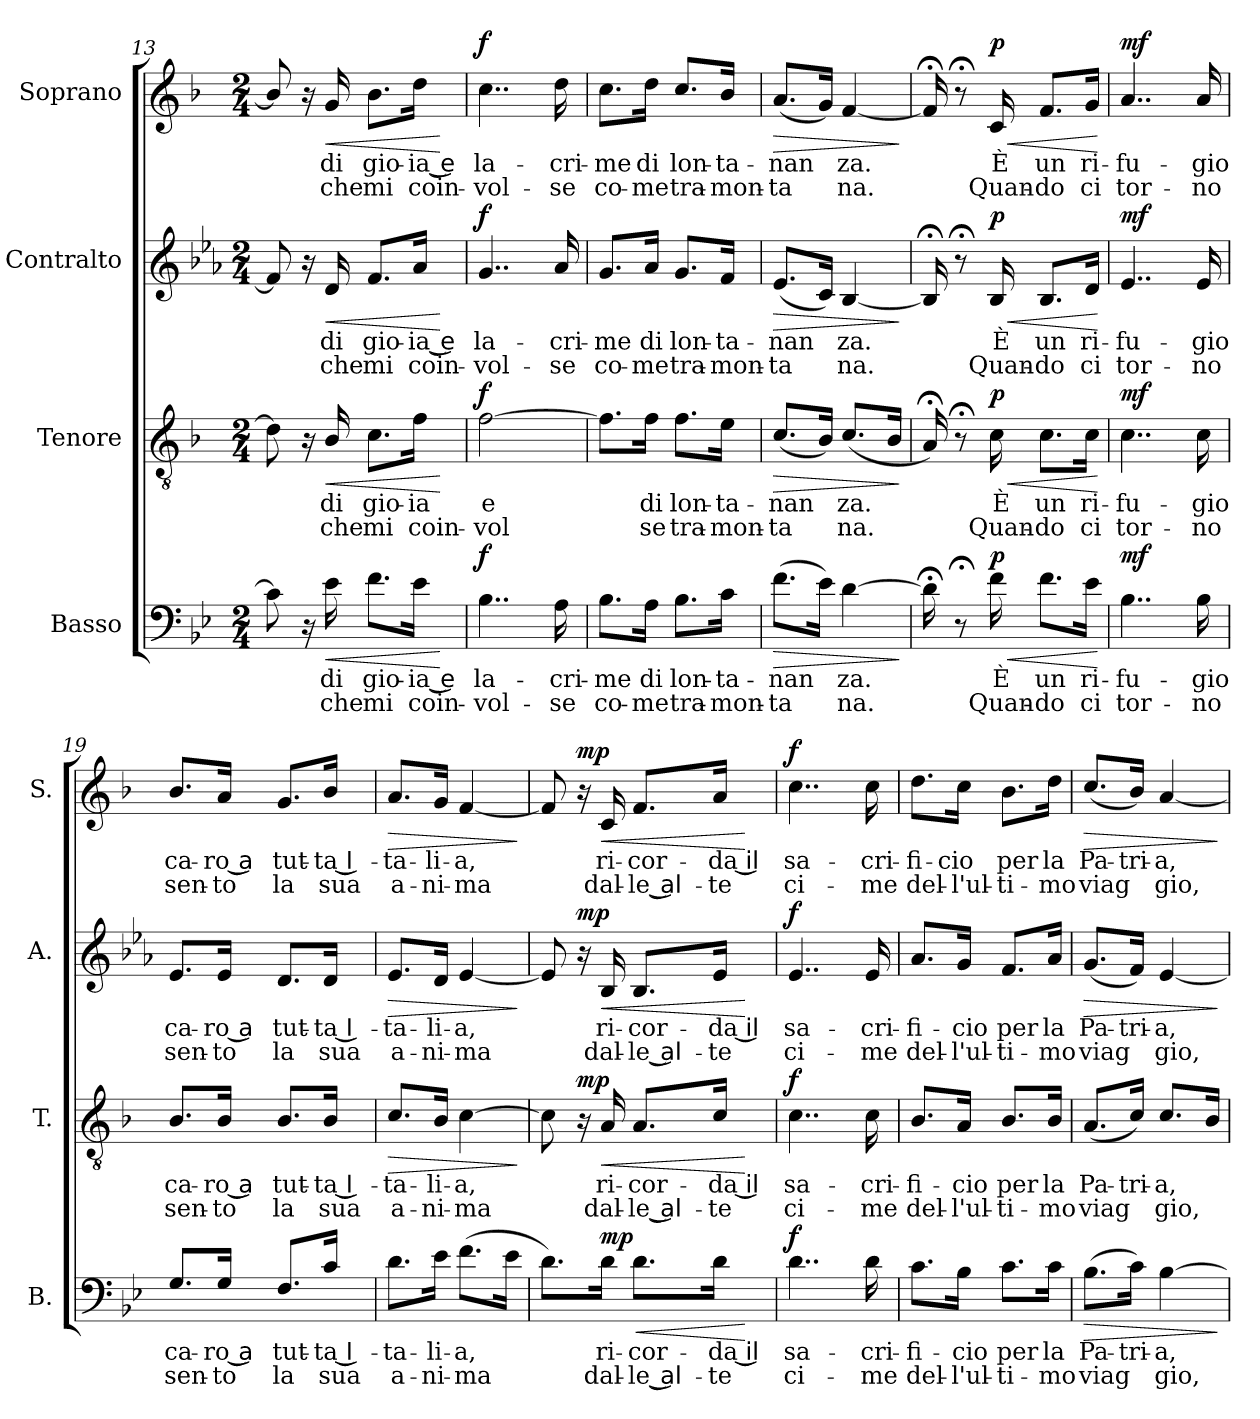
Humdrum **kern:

**kern	**text	**text	**dynam	**kern	**text	**text	**dynam	**kern	**text	**text	**dynam	**kern	**text	**text	**dynam
*part4	*part4	*part4	*part4	*part3	*part3	*part3	*part3	*part2	*part2	*part2	*part2	*part1	*part1	*part1	*part1
*staff4	*staff4	*staff4	*staff4	*staff3	*staff3	*staff3	*staff3	*staff2	*staff2	*staff2	*staff2	*staff1	*staff1	*staff1	*staff1
*I"Basso	*	*	*	*I"Tenore	*	*	*	*I"Contralto	*	*	*	*I"Soprano	*	*	*
*I'B.	*	*	*	*I'T.	*	*	*	*I'A.	*	*	*	*I'S.	*	*	*
*clefF4	*	*	*	*clefGv2	*	*	*	*clefG2	*	*	*	*clefG2	*	*	*
*ITrd4c7	*	*	*	*ITrd1c2	*	*	*	*	*	*	*	*ITrd1c2	*	*	*
*k[b-e-a-]	*	*	*	*k[b-e-a-]	*	*	*	*k[b-e-a-]	*	*	*	*k[b-e-a-]	*	*	*
*M2/4	*	*	*	*M2/4	*	*	*	*M2/4	*	*	*	*M2/4	*	*	*
=13	=13	=13	=13	=13	=13	=13	=13	=13	=13	=13	=13	=13	=13	=13	=13
8F\]	.	.	.	8c\]	.	.	.	8f/]	.	.	.	8a-/]	.	.	.
16r	.	.	.	16r	.	.	.	16r	.	.	.	16r	.	.	.
!	!LO:LY:b	!LO:LY:b	!LO:HP:b	!	!LO:LY:b	!LO:LY:b	!LO:HP:b	!	!LO:LY:b	!LO:LY:b	!LO:HP:b	!	!LO:LY:b	!LO:LY:b	!LO:HP:b
16A-\	di	che	<	16A-/	di	che	<	16d/	di	che	<	16f/	di	che	<
!	!LO:LY:b	!LO:LY:b	!	!	!LO:LY:b	!LO:LY:b	!	!	!LO:LY:b	!LO:LY:b	!	!	!LO:LY:b	!LO:LY:b	!
8.B-\L	gio-	mi	.	8.B-\L	gio-	mi	.	8.f/L	gio-	mi	.	8.a-\L	gio-	mi	.
!	!LO:LY:b	!LO:LY:b	!	!	!LO:LY:b	!LO:LY:b	!	!	!LO:LY:b	!LO:LY:b	!	!	!LO:LY:b	!LO:LY:b	!
16A-\Jk	-ia ͜e	coin-	.	16e-\Jk	-ia	coin-	.	16a-/Jk	-ia ͜e	coin-	.	16cc\Jk	-ia ͜e	coin-	.
.	.	.	[	.	.	.	[	.	.	.	[	.	.	.	[
=14	=14	=14	=14	=14	=14	=14	=14	=14	=14	=14	=14	=14	=14	=14	=14
!	!LO:LY:b	!LO:LY:b	!LO:DY:b	!	!LO:LY:b	!LO:LY:b	!LO:DY:b	!	!LO:LY:b	!LO:LY:b	!LO:DY:b	!	!LO:LY:b	!LO:LY:b	!LO:DY:b
4..E-\	la-	-vol-	f	[2e-\	e	-vol	f	4..g/	la-	-vol-	f	4..b-\	la-	-vol-	f
!	!LO:LY:b	!LO:LY:b	!	!	!	!	!	!	!LO:LY:b	!LO:LY:b	!	!	!LO:LY:b	!LO:LY:b	!
16D\	-cri-	-se	.	.	.	.	.	16a-/	-cri-	-se	.	16cc\	-cri-	-se	.
=15	=15	=15	=15	=15	=15	=15	=15	=15	=15	=15	=15	=15	=15	=15	=15
!	!LO:LY:b	!LO:LY:b	!	!	!	!	!	!	!LO:LY:b	!LO:LY:b	!	!	!LO:LY:b	!LO:LY:b	!
8.E-\L	-me	co-	.	8.e-\L]	.	.	.	8.g/L	-me	co-	.	8.b-\L	-me	co-	.
!	!LO:LY:b	!LO:LY:b	!	!	!LO:LY:b	!LO:LY:b	!	!	!LO:LY:b	!LO:LY:b	!	!	!LO:LY:b	!LO:LY:b	!
16D\Jk	di	-me	.	16e-\Jk	di	se	.	16a-/Jk	di	-me	.	16cc\Jk	di	-me	.
!	!LO:LY:b	!LO:LY:b	!	!	!LO:LY:b	!LO:LY:b	!	!	!LO:LY:b	!LO:LY:b	!	!	!LO:LY:b	!LO:LY:b	!
8.E-\L	lon-	tra-	.	8.e-\L	lon-	tra-	.	8.g/L	lon-	tra-	.	8.b-/L	lon-	tra-	.
!	!LO:LY:b	!LO:LY:b	!	!	!LO:LY:b	!LO:LY:b	!	!	!LO:LY:b	!LO:LY:b	!	!	!LO:LY:b	!LO:LY:b	!
16F\Jk	-ta-	-mon-	.	16d\Jk	-ta-	-mon-	.	16f/Jk	-ta-	-mon-	.	16a-/Jk	-ta-	-mon-	.
!!LO:LB:g=z
=16	=16	=16	=16	=16	=16	=16	=16	=16	=16	=16	=16	=16	=16	=16	=16
!	!LO:LY:b	!LO:LY:b	!LO:HP:b	!	!LO:LY:b	!LO:LY:b	!LO:HP:b	!	!LO:LY:b	!LO:LY:b	!LO:HP:b	!	!LO:LY:b	!LO:LY:b	!LO:HP:b
(>8.B-\L	-nan	-ta	>	(<8.B-/L	-nan	-ta	>	(<8.e-/L	-nan	-ta	>	(<8.g/L	-nan	-ta	>
16A-\Jk)	.	.	.	16A-/Jk)	.	.	.	16c/Jk)	.	.	.	16f/Jk)	.	.	.
!	!LO:LY:b	!LO:LY:b	!	!	!LO:LY:b	!LO:LY:b	!	!	!LO:LY:b	!LO:LY:b	!	!	!LO:LY:b	!LO:LY:b	!
[4G\	za.	na.	.	(<8.B-/L	za.	na.	.	[4B-/	za.	na.	.	[4e-/	za.	na.	.
.	.	.	.	16A-/Jk	.	.	.	.	.	.	.	.	.	.	.
.	.	.	]	.	.	.	]	.	.	.	]	.	.	.	]
=17	=17	=17	=17	=17	=17	=17	=17	=17	=17	=17	=17	=17	=17	=17	=17
16G;<\]	.	.	.	16G;</)	.	.	.	16B-;</]	.	.	.	16e-;</]	.	.	.
8r;<	.	.	.	8r;<	.	.	.	8r;<	.	.	.	8r;<	.	.	.
!	!LO:LY:b	!LO:LY:b	!LO:HP:b	!	!LO:LY:b	!LO:LY:b	!LO:HP:b	!	!LO:LY:b	!LO:LY:b	!LO:HP:b	!	!LO:LY:b	!LO:LY:b	!LO:HP:b
!	!	!	!LO:DY:n=1:a	!	!	!	!LO:DY:n=1:a	!	!	!	!LO:DY:n=1:a	!	!	!	!LO:DY:n=1:a
16B-\	È	Quan-	< p	16B-\	È	Quan-	< p	16B-/	È	Quan-	< p	16B-/	È	Quan-	< p
!	!LO:LY:b	!LO:LY:b	!	!	!LO:LY:b	!LO:LY:b	!	!	!LO:LY:b	!LO:LY:b	!	!	!LO:LY:b	!LO:LY:b	!
8.B-\L	un	-do	.	8.B-\L	un	-do	.	8.B-/L	un	-do	.	8.e-/L	un	-do	.
!	!LO:LY:b	!LO:LY:b	!	!	!LO:LY:b	!LO:LY:b	!	!	!LO:LY:b	!LO:LY:b	!	!	!LO:LY:b	!LO:LY:b	!
16A-\Jk	ri-	ci	.	16B-\Jk	ri-	ci	.	16d/Jk	ri-	ci	.	16f/Jk	ri-	ci	.
.	.	.	[	.	.	.	[	.	.	.	[	.	.	.	[
=18	=18	=18	=18	=18	=18	=18	=18	=18	=18	=18	=18	=18	=18	=18	=18
!	!LO:LY:b	!LO:LY:b	!LO:DY:b	!	!LO:LY:b	!LO:LY:b	!LO:DY:b	!	!LO:LY:b	!LO:LY:b	!LO:DY:b	!	!LO:LY:b	!LO:LY:b	!LO:DY:b
4..E-\	-fu-	tor-	mf	4..B-\	-fu-	tor-	mf	4..e-/	-fu-	tor-	mf	4..g/	-fu-	tor-	mf
!	!LO:LY:b	!LO:LY:b	!	!	!LO:LY:b	!LO:LY:b	!	!	!LO:LY:b	!LO:LY:b	!	!	!LO:LY:b	!LO:LY:b	!
16E-\	-gio	-no	.	16B-\	-gio	-no	.	16e-/	-gio	-no	.	16g/	-gio	-no	.
=19	=19	=19	=19	=19	=19	=19	=19	=19	=19	=19	=19	=19	=19	=19	=19
!	!LO:LY:b	!LO:LY:b	!	!	!LO:LY:b	!LO:LY:b	!	!	!LO:LY:b	!LO:LY:b	!	!	!LO:LY:b	!LO:LY:b	!
8.C/L	ca-	sen-	.	8.A-/L	ca-	sen-	.	8.e-/L	ca-	sen-	.	8.a-/L	ca-	sen-	.
!	!LO:LY:b	!LO:LY:b	!	!	!LO:LY:b	!LO:LY:b	!	!	!LO:LY:b	!LO:LY:b	!	!	!LO:LY:b	!LO:LY:b	!
16C/Jk	-ro ͜a	-to	.	16A-/Jk	-ro ͜a	-to	.	16e-/Jk	-ro ͜a	-to	.	16g/Jk	-ro ͜a	-to	.
!	!LO:LY:b	!LO:LY:b	!	!	!LO:LY:b	!LO:LY:b	!	!	!LO:LY:b	!LO:LY:b	!	!	!LO:LY:b	!LO:LY:b	!
8.BB-/L	tut-	la	.	8.A-/L	tut-	la	.	8.d/L	tut-	la	.	8.f/L	tut-	la	.
!	!LO:LY:b	!LO:LY:b	!	!	!LO:LY:b	!LO:LY:b	!	!	!LO:LY:b	!LO:LY:b	!	!	!LO:LY:b	!LO:LY:b	!
16F/Jk	-ta ͜I-	sua	.	16A-/Jk	-ta ͜I-	sua	.	16d/Jk	-ta ͜I-	sua	.	16a-/Jk	-ta ͜I-	sua	.
=20	=20	=20	=20	=20	=20	=20	=20	=20	=20	=20	=20	=20	=20	=20	=20
!	!LO:LY:b	!LO:LY:b	!	!	!LO:LY:b	!LO:LY:b	!LO:HP:b	!	!LO:LY:b	!LO:LY:b	!LO:HP:b	!	!LO:LY:b	!LO:LY:b	!LO:HP:b
8.G\L	-ta-	a-	.	8.B-/L	-ta-	a-	>	8.e-/L	-ta-	a-	>	8.g/L	-ta-	a-	>
!	!LO:LY:b	!LO:LY:b	!	!	!LO:LY:b	!LO:LY:b	!	!	!LO:LY:b	!LO:LY:b	!	!	!LO:LY:b	!LO:LY:b	!
16A-\Jk	-li-	-ni-	.	16A-/Jk	-li-	-ni-	.	16d/Jk	-li-	-ni-	.	16f/Jk	-li-	-ni-	.
!	!LO:LY:b	!LO:LY:b	!	!	!LO:LY:b	!LO:LY:b	!	!	!LO:LY:b	!LO:LY:b	!	!	!LO:LY:b	!LO:LY:b	!
(>8.B-\L	-a,	-ma	.	[4B-\	-a,	-ma	.	[4e-/	-a,	-ma	.	[4e-/	-a,	-ma	.
16A-\Jk	.	.	.	.	.	.	.	.	.	.	.	.	.	.	.
.	.	.	.	.	.	.	]	.	.	.	]	.	.	.	]
=21	=21	=21	=21	=21	=21	=21	=21	=21	=21	=21	=21	=21	=21	=21	=21
8.G\L)	.	.	.	8B-\]	.	.	.	8e-/]	.	.	.	8e-/]	.	.	.
!	!	!	!	!	!	!	!LO:DY:b	!	!	!	!LO:DY:b	!	!	!	!LO:DY:b
.	.	.	.	16r	.	.	mp	16r	.	.	mp	16r	.	.	mp
!	!LO:LY:b	!LO:LY:b	!LO:HP:b	!	!LO:LY:b	!LO:LY:b	!LO:HP:b	!	!LO:LY:b	!LO:LY:b	!LO:HP:b	!	!LO:LY:b	!LO:LY:b	!LO:HP:b
!	!	!	!LO:DY:n=1:a	!	!	!	!	!	!	!	!	!	!	!	!
16G\Jk	ri-	dal-	< mp	16G/	ri-	dal-	<	16B-/	ri-	dal-	<	16B-/	ri-	dal-	<
!	!LO:LY:b	!LO:LY:b	!	!	!LO:LY:b	!LO:LY:b	!	!	!LO:LY:b	!LO:LY:b	!	!	!LO:LY:b	!LO:LY:b	!
8.G\L	-cor-	-le ͜al-	.	8.G/L	-cor-	-le ͜al-	.	8.B-/L	-cor-	-le ͜al-	.	8.e-/L	-cor-	-le ͜al-	.
!	!LO:LY:b	!LO:LY:b	!	!	!LO:LY:b	!LO:LY:b	!	!	!LO:LY:b	!LO:LY:b	!	!	!LO:LY:b	!LO:LY:b	!
16G\Jk	-da ͜il	-te	.	16B-/Jk	-da ͜il	-te	.	16e-/Jk	-da ͜il	-te	.	16g/Jk	-da ͜il	-te	.
.	.	.	[	.	.	.	[	.	.	.	[	.	.	.	[
=22	=22	=22	=22	=22	=22	=22	=22	=22	=22	=22	=22	=22	=22	=22	=22
!	!LO:LY:b	!LO:LY:b	!LO:DY:b	!	!LO:LY:b	!LO:LY:b	!LO:DY:b	!	!LO:LY:b	!LO:LY:b	!LO:DY:b	!	!LO:LY:b	!LO:LY:b	!LO:DY:b
4..G\	sa-	ci-	f	4..B-\	sa-	ci-	f	4..e-/	sa-	ci-	f	4..b-\	sa-	ci-	f
!	!LO:LY:b	!LO:LY:b	!	!	!LO:LY:b	!LO:LY:b	!	!	!LO:LY:b	!LO:LY:b	!	!	!LO:LY:b	!LO:LY:b	!
16G\	-cri-	-me	.	16B-\	-cri-	-me	.	16e-/	-cri-	-me	.	16b-\	-cri-	-me	.
=23	=23	=23	=23	=23	=23	=23	=23	=23	=23	=23	=23	=23	=23	=23	=23
!	!LO:LY:b	!LO:LY:b	!	!	!LO:LY:b	!LO:LY:b	!	!	!LO:LY:b	!LO:LY:b	!	!	!LO:LY:b	!LO:LY:b	!
8.F\L	-fi-	del-	.	8.A-/L	-fi-	del-	.	8.a-/L	-fi-	del-	.	8.cc\L	-fi-	del-	.
!	!LO:LY:b	!LO:LY:b	!	!	!LO:LY:b	!LO:LY:b	!	!	!LO:LY:b	!LO:LY:b	!	!	!LO:LY:b	!LO:LY:b	!
16E-\Jk	-cio	-l'ul-	.	16G/Jk	-cio	-l'ul-	.	16g/Jk	-cio	-l'ul-	.	16b-\Jk	-cio	-l'ul-	.
!	!LO:LY:b	!LO:LY:b	!	!	!LO:LY:b	!LO:LY:b	!	!	!LO:LY:b	!LO:LY:b	!	!	!LO:LY:b	!LO:LY:b	!
8.F\L	per	-ti-	.	8.A-/L	per	-ti-	.	8.f/L	per	-ti-	.	8.a-\L	per	-ti-	.
!	!LO:LY:b	!LO:LY:b	!	!	!LO:LY:b	!LO:LY:b	!	!	!LO:LY:b	!LO:LY:b	!	!	!LO:LY:b	!LO:LY:b	!
16F\Jk	la	-mo	.	16A-/Jk	la	-mo	.	16a-/Jk	la	-mo	.	16cc\Jk	la	-mo	.
!!LO:PB:g=z
=24	=24	=24	=24	=24	=24	=24	=24	=24	=24	=24	=24	=24	=24	=24	=24
!	!LO:LY:b	!LO:LY:b	!LO:HP:b	!	!LO:LY:b	!LO:LY:b	!	!	!LO:LY:b	!LO:LY:b	!LO:HP:b	!	!LO:LY:b	!LO:LY:b	!LO:HP:b
(>8.E-\L	Pa-	-viag	>	(<8.G/L	Pa-	-viag	.	(<8.g/L	Pa-	-viag	>	(<8.b-/L	Pa-	-viag	>
!	!LO:LY:b	!	!	!	!LO:LY:b	!	!	!	!LO:LY:b	!	!	!	!LO:LY:b	!	!
16F\Jk)	-tri-	.	.	16B-/Jk)	-tri-	.	.	16f/Jk)	-tri-	.	.	16a-/Jk)	-tri-	.	.
!	!LO:LY:b	!LO:LY:b	!	!	!LO:LY:b	!LO:LY:b	!	!	!LO:LY:b	!LO:LY:b	!	!	!LO:LY:b	!LO:LY:b	!
[4E-\	-a,	gio,	.	8.B-/L	-a,	gio,	.	[4e-/	-a,	gio,	.	[4g/	-a,	gio,	.
.	.	.	.	16A-/Jk	.	.	.	.	.	.	.	.	.	.	.
.	.	.	]	.	.	.	.	.	.	.	]	.	.	.	]
=	=	=	=	=	=	=	=	=	=	=	=	=	=	=	=
*-	*-	*-	*-	*-	*-	*-	*-	*-	*-	*-	*-	*-	*-	*-	*-
